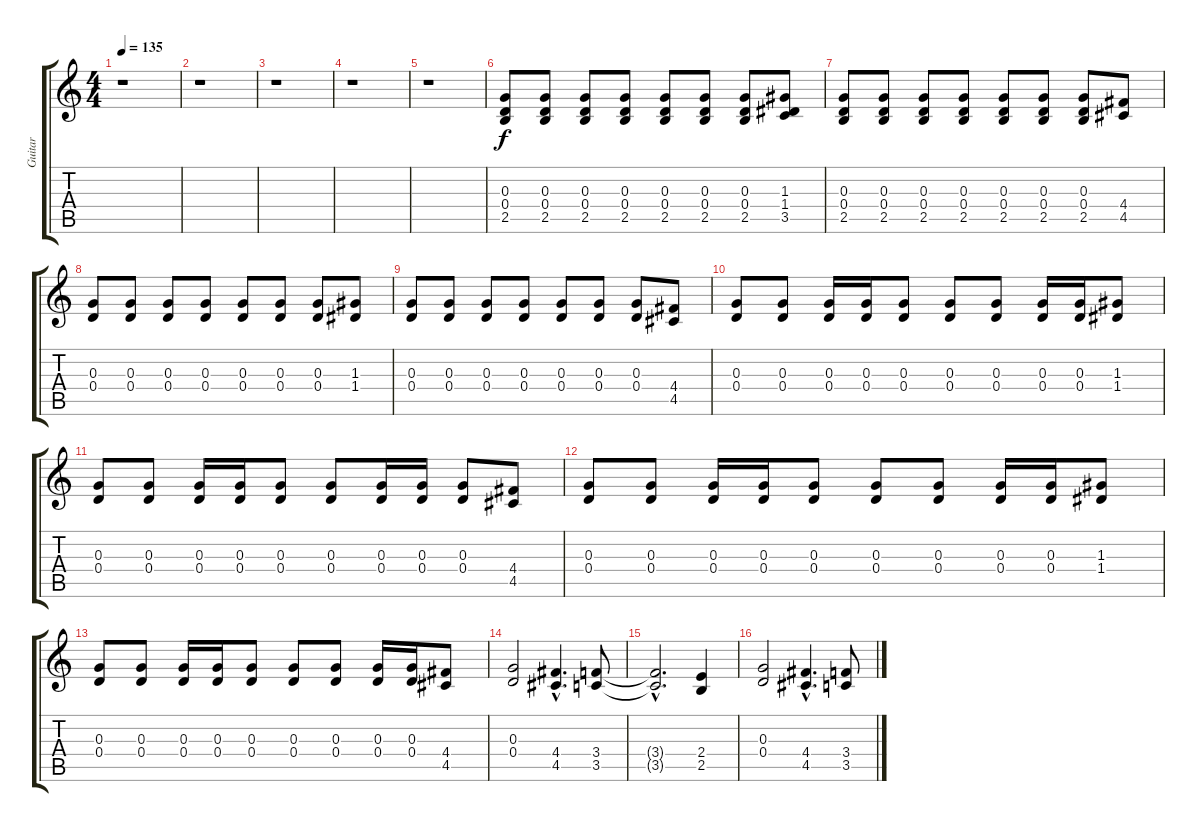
\track ("Guitar" "Guitar") {instrument overdrivenguitar}
\staff {score tabs}
\tuning (E4 B3 G3 D3 A2 E2) {hide}
\ts (4 4)
\tempo 135
\clef g2
\ks c
r.1{dy f instrument overdrivenguitar} |
r.1 |
r.1 |
r.1 |
r.1 |
(0.3 0.4 2.5).8 (0.3 0.4 2.5).8 (0.3 0.4 2.5).8 (0.3 0.4 2.5).8 (0.3 0.4 2.5).8 (0.3 0.4 2.5).8 (0.3 0.4 2.5).8 (1.3 1.4 3.5).8 |
(0.3 0.4 2.5).8 (0.3 0.4 2.5).8 (0.3 0.4 2.5).8 (0.3 0.4 2.5).8 (0.3 0.4 2.5).8 (0.3 0.4 2.5).8 (0.3 0.4 2.5).8 (4.4 4.5).8 |
(0.3 0.4).8 (0.3 0.4).8 (0.3 0.4).8 (0.3 0.4).8 (0.3 0.4).8 (0.3 0.4).8 (0.3 0.4).8 (1.3 1.4).8 |
(0.3 0.4).8 (0.3 0.4).8 (0.3 0.4).8 (0.3 0.4).8 (0.3 0.4).8 (0.3 0.4).8 (0.3 0.4).8 (4.4 4.5).8 |
(0.3 0.4).8 (0.3 0.4).8 (0.3 0.4).16 (0.3 0.4).16 (0.3 0.4).8 (0.3 0.4).8 (0.3 0.4).8 (0.3 0.4).16 (0.3 0.4).16 (1.3 1.4).8 |
(0.3 0.4).8 (0.3 0.4).8 (0.3 0.4).16 (0.3 0.4).16 (0.3 0.4).8 (0.3 0.4).8 (0.3 0.4).16 (0.3 0.4).16 (0.3 0.4).8 (4.4 4.5).8 |
(0.3 0.4).8 (0.3 0.4).8 (0.3 0.4).16 (0.3 0.4).16 (0.3 0.4).8 (0.3 0.4).8 (0.3 0.4).8 (0.3 0.4).16 (0.3 0.4).16 (1.3 1.4).8 |
(0.3 0.4).8 (0.3 0.4).8 (0.3 0.4).16 (0.3 0.4).16 (0.3 0.4).8 (0.3 0.4).8 (0.3 0.4).8 (0.3 0.4).16 (0.3 0.4).16 (4.4 4.5).8 |
(0.3 0.4).2 (4.4{hac} 4.5{hac}).4{d} (3.4 3.5).8 |
(3.4{hac t} 3.5{hac t}).2{d} (2.4 2.5).4 |
(0.3 0.4).2 (4.4{hac} 4.5{hac}).4{d} (3.4 3.5).8
